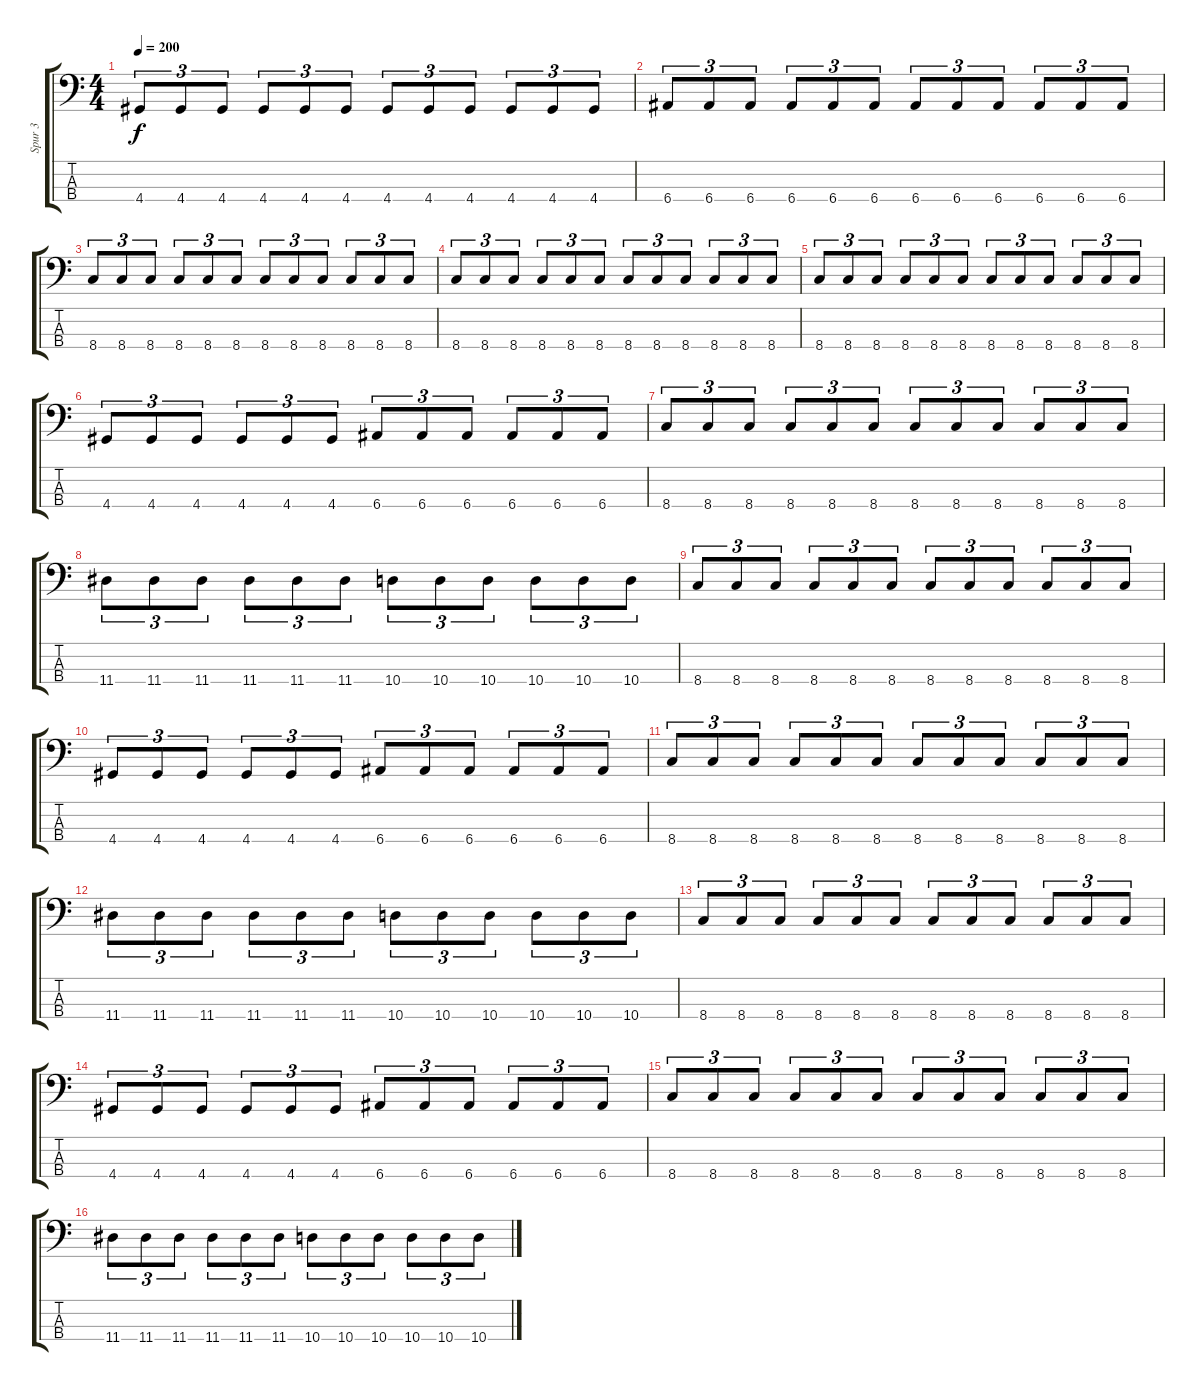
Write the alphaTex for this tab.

\track ("Spur 3" "Spur 3") {instrument electricbasspick}
\staff {score tabs}
\tuning (G2 D2 A1 E1) {hide}
\ts (4 4)
\tempo 200
\clef f4
\ks c
4.4.8{tu (3 2) dy f} 4.4.8{tu (3 2)} 4.4.8{tu (3 2)} 4.4.8{tu (3 2)} 4.4.8{tu (3 2)} 4.4.8{tu (3 2)} 4.4.8{tu (3 2)} 4.4.8{tu (3 2)} 4.4.8{tu (3 2)} 4.4.8{tu (3 2)} 4.4.8{tu (3 2)} 4.4.8{tu (3 2)} |
6.4.8{tu (3 2)} 6.4.8{tu (3 2)} 6.4.8{tu (3 2)} 6.4.8{tu (3 2)} 6.4.8{tu (3 2)} 6.4.8{tu (3 2)} 6.4.8{tu (3 2)} 6.4.8{tu (3 2)} 6.4.8{tu (3 2)} 6.4.8{tu (3 2)} 6.4.8{tu (3 2)} 6.4.8{tu (3 2)} |
8.4.8{tu (3 2)} 8.4.8{tu (3 2)} 8.4.8{tu (3 2)} 8.4.8{tu (3 2)} 8.4.8{tu (3 2)} 8.4.8{tu (3 2)} 8.4.8{tu (3 2)} 8.4.8{tu (3 2)} 8.4.8{tu (3 2)} 8.4.8{tu (3 2)} 8.4.8{tu (3 2)} 8.4.8{tu (3 2)} |
8.4.8{tu (3 2)} 8.4.8{tu (3 2)} 8.4.8{tu (3 2)} 8.4.8{tu (3 2)} 8.4.8{tu (3 2)} 8.4.8{tu (3 2)} 8.4.8{tu (3 2)} 8.4.8{tu (3 2)} 8.4.8{tu (3 2)} 8.4.8{tu (3 2)} 8.4.8{tu (3 2)} 8.4.8{tu (3 2)} |
8.4.8{tu (3 2)} 8.4.8{tu (3 2)} 8.4.8{tu (3 2)} 8.4.8{tu (3 2)} 8.4.8{tu (3 2)} 8.4.8{tu (3 2)} 8.4.8{tu (3 2)} 8.4.8{tu (3 2)} 8.4.8{tu (3 2)} 8.4.8{tu (3 2)} 8.4.8{tu (3 2)} 8.4.8{tu (3 2)} |
4.4.8{tu (3 2)} 4.4.8{tu (3 2)} 4.4.8{tu (3 2)} 4.4.8{tu (3 2)} 4.4.8{tu (3 2)} 4.4.8{tu (3 2)} 6.4.8{tu (3 2)} 6.4.8{tu (3 2)} 6.4.8{tu (3 2)} 6.4.8{tu (3 2)} 6.4.8{tu (3 2)} 6.4.8{tu (3 2)} |
8.4.8{tu (3 2)} 8.4.8{tu (3 2)} 8.4.8{tu (3 2)} 8.4.8{tu (3 2)} 8.4.8{tu (3 2)} 8.4.8{tu (3 2)} 8.4.8{tu (3 2)} 8.4.8{tu (3 2)} 8.4.8{tu (3 2)} 8.4.8{tu (3 2)} 8.4.8{tu (3 2)} 8.4.8{tu (3 2)} |
11.4.8{tu (3 2)} 11.4.8{tu (3 2)} 11.4.8{tu (3 2)} 11.4.8{tu (3 2)} 11.4.8{tu (3 2)} 11.4.8{tu (3 2)} 10.4.8{tu (3 2)} 10.4.8{tu (3 2)} 10.4.8{tu (3 2)} 10.4.8{tu (3 2)} 10.4.8{tu (3 2)} 10.4.8{tu (3 2)} |
8.4.8{tu (3 2)} 8.4.8{tu (3 2)} 8.4.8{tu (3 2)} 8.4.8{tu (3 2)} 8.4.8{tu (3 2)} 8.4.8{tu (3 2)} 8.4.8{tu (3 2)} 8.4.8{tu (3 2)} 8.4.8{tu (3 2)} 8.4.8{tu (3 2)} 8.4.8{tu (3 2)} 8.4.8{tu (3 2)} |
4.4.8{tu (3 2)} 4.4.8{tu (3 2)} 4.4.8{tu (3 2)} 4.4.8{tu (3 2)} 4.4.8{tu (3 2)} 4.4.8{tu (3 2)} 6.4.8{tu (3 2)} 6.4.8{tu (3 2)} 6.4.8{tu (3 2)} 6.4.8{tu (3 2)} 6.4.8{tu (3 2)} 6.4.8{tu (3 2)} |
8.4.8{tu (3 2)} 8.4.8{tu (3 2)} 8.4.8{tu (3 2)} 8.4.8{tu (3 2)} 8.4.8{tu (3 2)} 8.4.8{tu (3 2)} 8.4.8{tu (3 2)} 8.4.8{tu (3 2)} 8.4.8{tu (3 2)} 8.4.8{tu (3 2)} 8.4.8{tu (3 2)} 8.4.8{tu (3 2)} |
11.4.8{tu (3 2)} 11.4.8{tu (3 2)} 11.4.8{tu (3 2)} 11.4.8{tu (3 2)} 11.4.8{tu (3 2)} 11.4.8{tu (3 2)} 10.4.8{tu (3 2)} 10.4.8{tu (3 2)} 10.4.8{tu (3 2)} 10.4.8{tu (3 2)} 10.4.8{tu (3 2)} 10.4.8{tu (3 2)} |
8.4.8{tu (3 2)} 8.4.8{tu (3 2)} 8.4.8{tu (3 2)} 8.4.8{tu (3 2)} 8.4.8{tu (3 2)} 8.4.8{tu (3 2)} 8.4.8{tu (3 2)} 8.4.8{tu (3 2)} 8.4.8{tu (3 2)} 8.4.8{tu (3 2)} 8.4.8{tu (3 2)} 8.4.8{tu (3 2)} |
4.4.8{tu (3 2)} 4.4.8{tu (3 2)} 4.4.8{tu (3 2)} 4.4.8{tu (3 2)} 4.4.8{tu (3 2)} 4.4.8{tu (3 2)} 6.4.8{tu (3 2)} 6.4.8{tu (3 2)} 6.4.8{tu (3 2)} 6.4.8{tu (3 2)} 6.4.8{tu (3 2)} 6.4.8{tu (3 2)} |
8.4.8{tu (3 2)} 8.4.8{tu (3 2)} 8.4.8{tu (3 2)} 8.4.8{tu (3 2)} 8.4.8{tu (3 2)} 8.4.8{tu (3 2)} 8.4.8{tu (3 2)} 8.4.8{tu (3 2)} 8.4.8{tu (3 2)} 8.4.8{tu (3 2)} 8.4.8{tu (3 2)} 8.4.8{tu (3 2)} |
11.4.8{tu (3 2)} 11.4.8{tu (3 2)} 11.4.8{tu (3 2)} 11.4.8{tu (3 2)} 11.4.8{tu (3 2)} 11.4.8{tu (3 2)} 10.4.8{tu (3 2)} 10.4.8{tu (3 2)} 10.4.8{tu (3 2)} 10.4.8{tu (3 2)} 10.4.8{tu (3 2)} 10.4.8{tu (3 2)}
